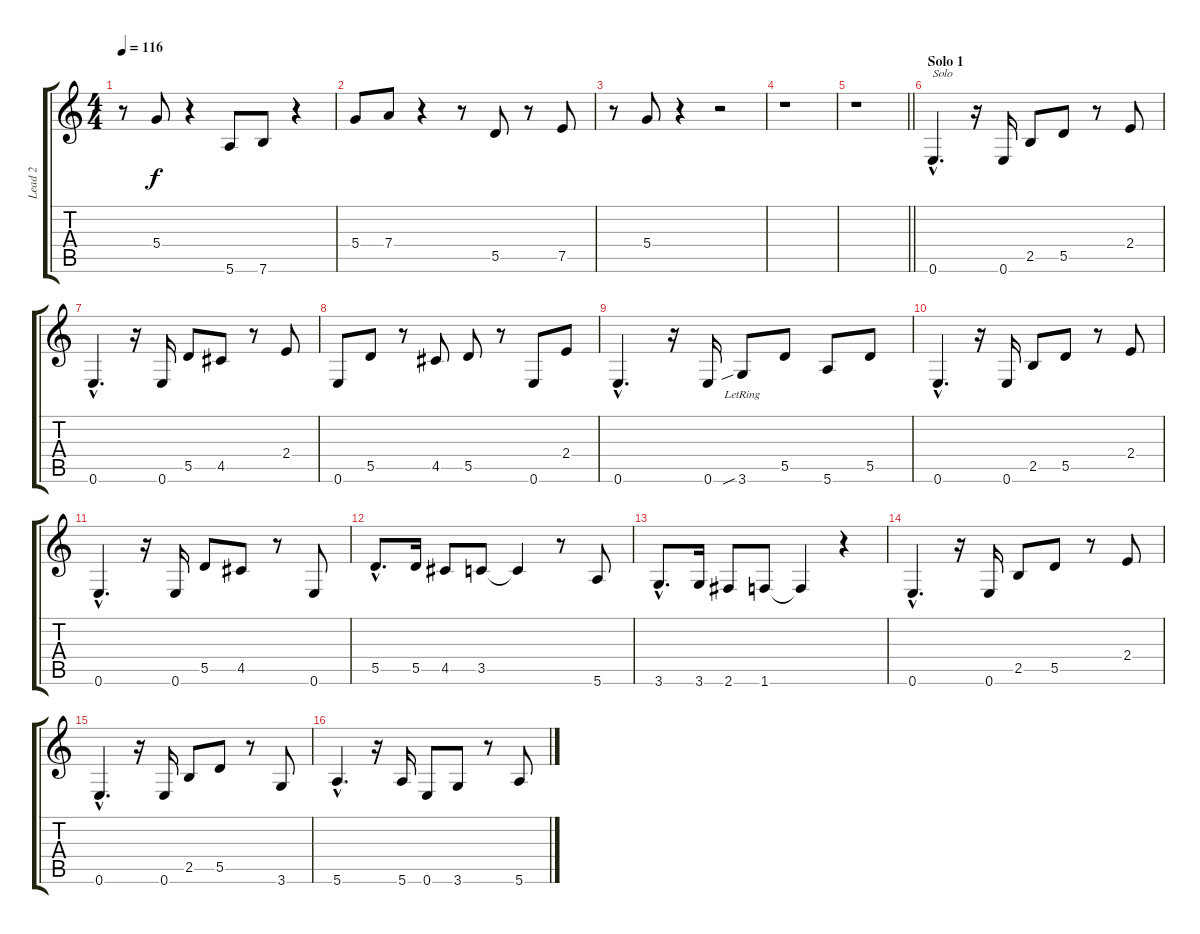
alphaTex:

\track ("Lead 2" "Lead 2") {instrument overdrivenguitar}
\staff {score tabs}
\tuning (E4 B3 G3 D3 A2 E2) {hide}
\ts (4 4)
\tempo 116
\clef g2
\ks c
r.8{dy f} 5.4.8 r.4 5.6.8 7.6.8 r.4 |
5.4.8 7.4.8 r.4 r.8 5.5.8 r.8 7.5.8 |
r.8 5.4.8 r.4 r.2 |
r.1 |
\barLineRight lightlight
r.1 |
\section ("" "Solo 1")
0.6{hac}.4{d txt "Solo"} r.16 0.6.16 2.5.8 5.5.8 r.8 2.4.8 |
0.6{hac}.4{d} r.16 0.6.16 5.5.8 4.5.8 r.8 2.4.8 |
0.6.8 5.5.8 r.8 4.5.8 5.5.8 r.8 0.6.8 2.4.8 |
0.6{hac}.4{d} r.16 0.6.16 3.6{sib lr}.8 5.5.8 5.6.8 5.5.8 |
0.6{hac}.4{d} r.16 0.6.16 2.5.8 5.5.8 r.8 2.4.8 |
0.6{hac}.4{d} r.16 0.6.16 5.5.8 4.5.8 r.8 0.6.8 |
5.5{hac}.8{d} 5.5.16 4.5.8 3.5.8 3.5{t}.4 r.8 5.6.8 |
3.6{hac}.8{d} 3.6.16 2.6.8 1.6.8 1.6{t}.4 r.4 |
0.6{hac}.4{d} r.16 0.6.16 2.5.8 5.5.8 r.8 2.4.8 |
0.6{hac}.4{d} r.16 0.6.16 2.5.8 5.5.8 r.8 3.6.8 |
5.6{hac}.4{d} r.16 5.6.16 0.6.8 3.6.8 r.8 5.6.8
